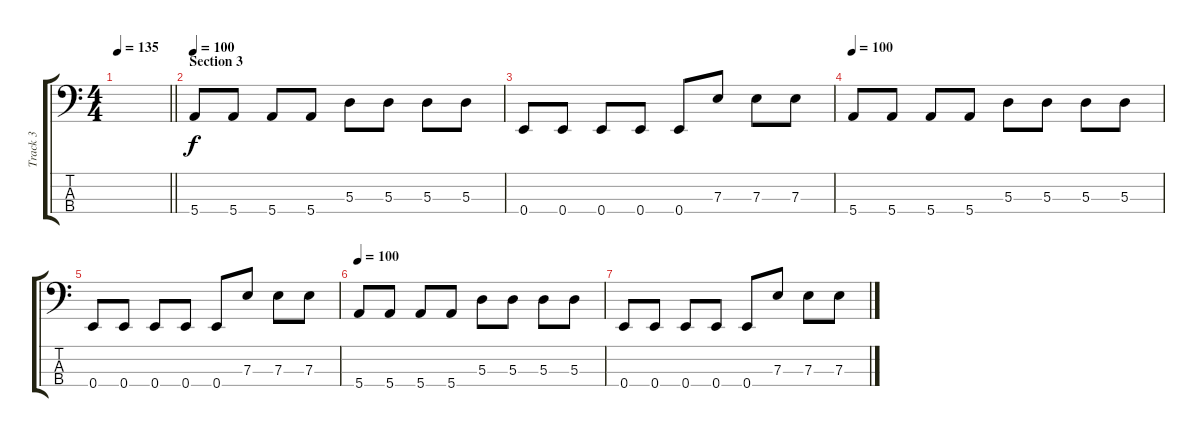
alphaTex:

\track ("Track 3" "Track 3") {instrument electricbassfinger}
\staff {score tabs}
\tuning (G2 D2 A1 E1) {hide}
\ts (4 4)
\tempo 135
\clef f4
\barLineRight lightlight
\ks c
|
\section ("" "Section 3")
\tempo 100
5.4.8 5.4.8 5.4.8 5.4.8 5.3.8 5.3.8 5.3.8 5.3.8 |
0.4.8 0.4.8 0.4.8 0.4.8 0.4.8 7.3.8 7.3.8 7.3.8 |
\tempo 100
5.4.8 5.4.8 5.4.8 5.4.8 5.3.8 5.3.8 5.3.8 5.3.8 |
0.4.8 0.4.8 0.4.8 0.4.8 0.4.8 7.3.8 7.3.8 7.3.8 |
\tempo 100
5.4.8 5.4.8 5.4.8 5.4.8 5.3.8 5.3.8 5.3.8 5.3.8 |
0.4.8 0.4.8 0.4.8 0.4.8 0.4.8 7.3.8 7.3.8 7.3.8
